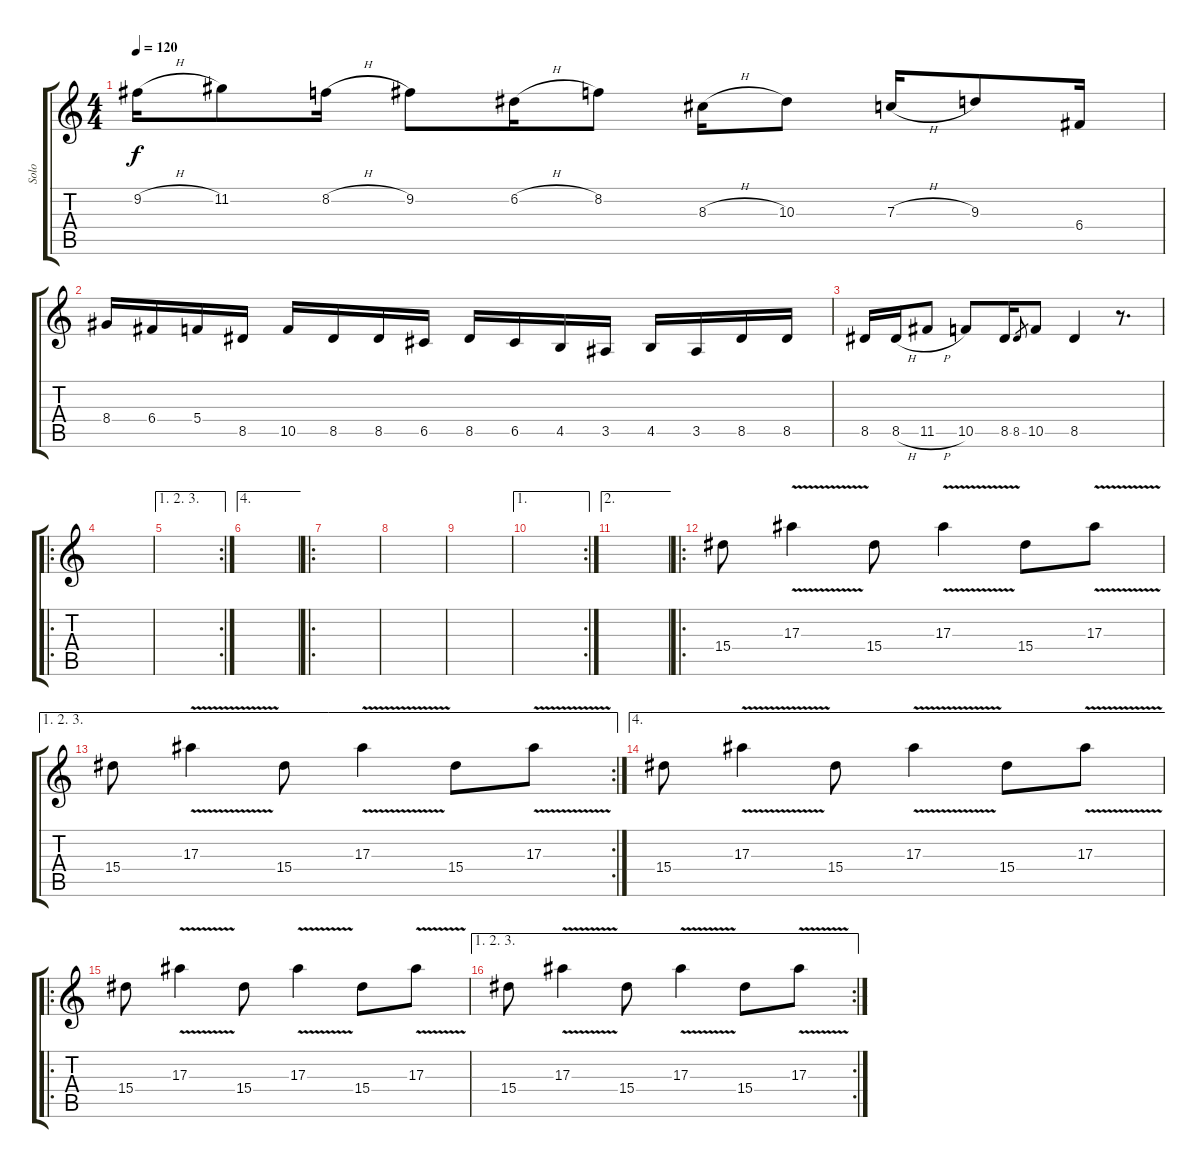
\track ("Solo" "Solo") {instrument overdrivenguitar}
\staff {score tabs}
\tuning (D4 A3 F3 C3 G2 C2) {hide}
\ts (4 4)
\tempo 120
\clef g2
\ks c
9.2{h}.16{dy f} 11.2.8 8.2{h}.16 9.2.8 6.2{h}.16 8.2.8 8.3{h}.16 10.3.8 7.3{h}.16 9.3.8 6.4.16 |
8.4.16 6.4.16 5.4.16 8.5.16 10.5.16 8.5.16 8.5.16 6.5.16 8.5.16 6.5.16 4.5.16 3.5.16 4.5.16 3.5.16 8.5.16 8.5.16 |
8.5.16 8.5{h}.16 11.5{h}.8 10.5.8 8.5.16 8.5.8{gr} 10.5.8 8.5.4 r.8{d} |
\ro
|
\ae (1 2 3)
\rc 2
|
\ae 4
|
\ro
|
|
|
\ae 1
\rc 2
|
\ae 2
|
\ro
15.4.8{instrument overdrivenguitar} 17.3{v}.4 15.4.8 17.3{v}.4 15.4.8 17.3{v}.8 |
\ae (1 2 3)
\rc 2
15.4.8 17.3{v}.4 15.4.8 17.3{v}.4 15.4.8 17.3{v}.8 |
\ae 4
15.4.8 17.3{v}.4 15.4.8 17.3{v}.4 15.4.8 17.3{v}.8 |
\ro
15.4.8 17.3{v}.4 15.4.8 17.3{v}.4 15.4.8 17.3{v}.8 |
\ae (1 2 3)
\rc 2
15.4.8 17.3{v}.4 15.4.8 17.3{v}.4 15.4.8 17.3{v}.8
